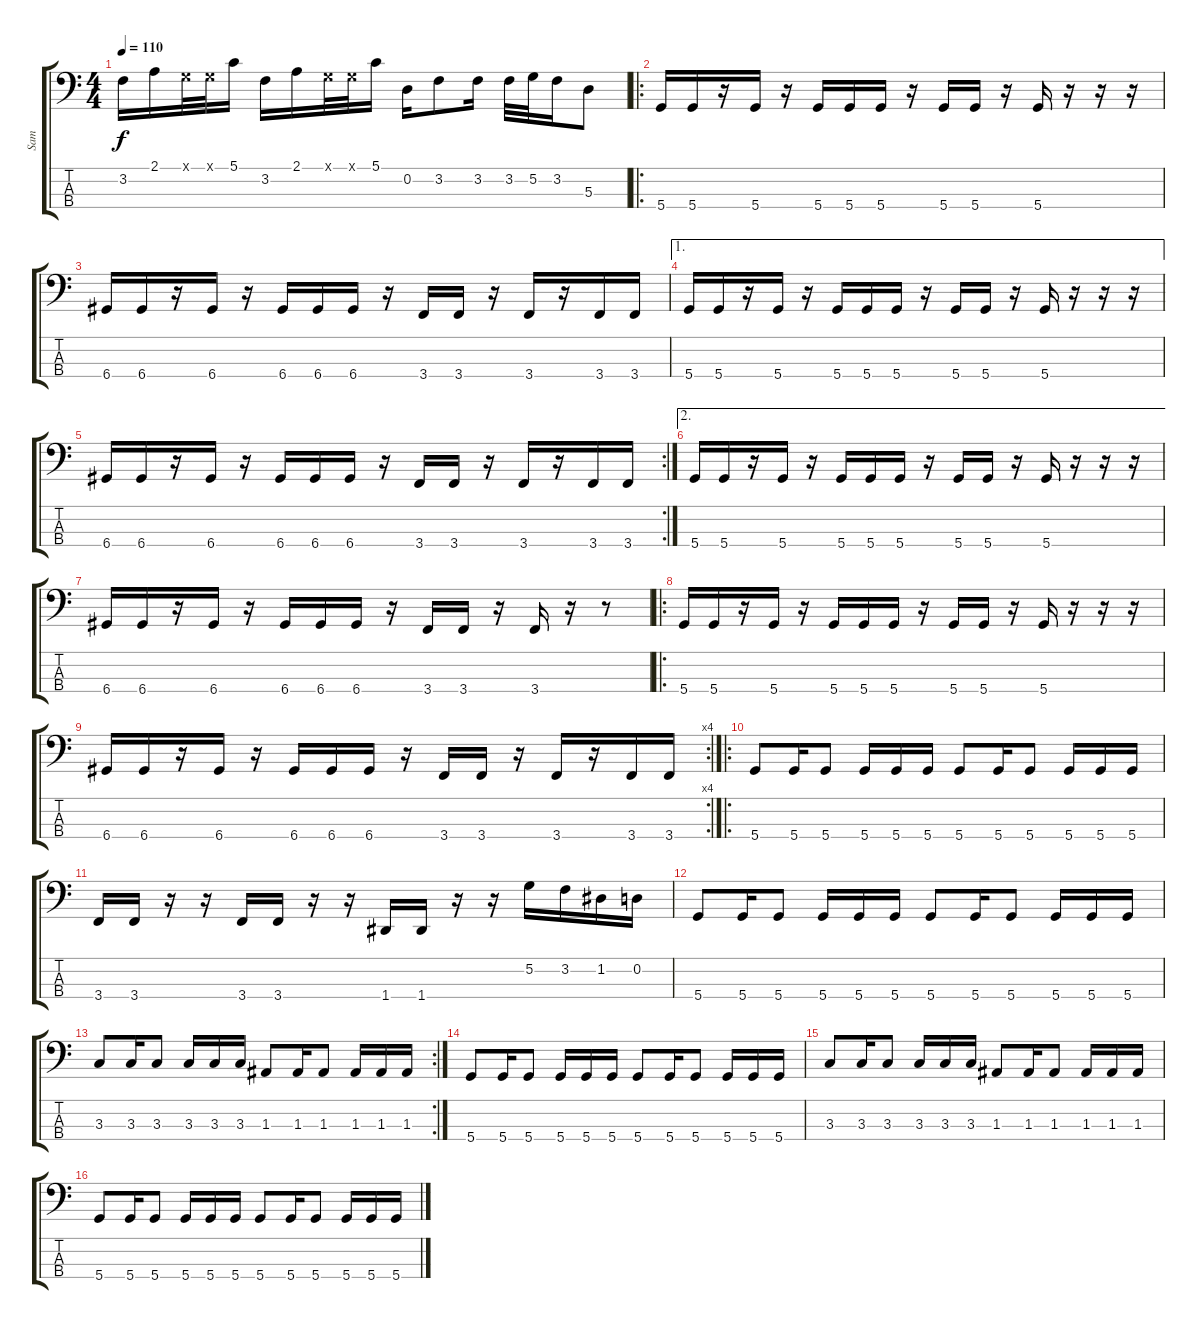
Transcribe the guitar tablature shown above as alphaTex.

\track ("Sam" "Sam") {instrument slapbass2}
\staff {score tabs}
\tuning (G2 D2 A1 D1) {hide}
\ts (4 4)
\tempo 110
\clef f4
\ks c
3.2.16{dy f} 2.1.16 0.1{x}.32 0.1{x}.32 5.1.16 3.2.16 2.1.16 0.1{x}.32 0.1{x}.32 5.1.16 0.2.16 3.2.8 3.2.16 3.2.32 5.2.32 3.2.16 5.3.8 |
\ro
5.4.16 5.4.16 r.16 5.4.16 r.16 5.4.16 5.4.16 5.4.16 r.16 5.4.16 5.4.16 r.16 5.4.16 r.16 r.16 r.16 |
6.4.16 6.4.16 r.16 6.4.16 r.16 6.4.16 6.4.16 6.4.16 r.16 3.4.16 3.4.16 r.16 3.4.16 r.16 3.4.16 3.4.16 |
\ae 1
5.4.16 5.4.16 r.16 5.4.16 r.16 5.4.16 5.4.16 5.4.16 r.16 5.4.16 5.4.16 r.16 5.4.16 r.16 r.16 r.16 |
\rc 2
6.4.16 6.4.16 r.16 6.4.16 r.16 6.4.16 6.4.16 6.4.16 r.16 3.4.16 3.4.16 r.16 3.4.16 r.16 3.4.16 3.4.16 |
\ae 2
5.4.16 5.4.16 r.16 5.4.16 r.16 5.4.16 5.4.16 5.4.16 r.16 5.4.16 5.4.16 r.16 5.4.16 r.16 r.16 r.16 |
6.4.16 6.4.16 r.16 6.4.16 r.16 6.4.16 6.4.16 6.4.16 r.16 3.4.16 3.4.16 r.16 3.4.16 r.16 r.8 |
\ro
5.4.16 5.4.16 r.16 5.4.16 r.16 5.4.16 5.4.16 5.4.16 r.16 5.4.16 5.4.16 r.16 5.4.16 r.16 r.16 r.16 |
\rc 4
6.4.16 6.4.16 r.16 6.4.16 r.16 6.4.16 6.4.16 6.4.16 r.16 3.4.16 3.4.16 r.16 3.4.16 r.16 3.4.16 3.4.16 |
\ro
5.4.8 5.4.16 5.4.8 5.4.16 5.4.16 5.4.16 5.4.8 5.4.16 5.4.8 5.4.16 5.4.16 5.4.16 |
3.4.16 3.4.16 r.16 r.16 3.4.16 3.4.16 r.16 r.16 1.4.16 1.4.16 r.16 r.16 5.2.16 3.2.16 1.2.16 0.2.16 |
5.4.8 5.4.16 5.4.8 5.4.16 5.4.16 5.4.16 5.4.8 5.4.16 5.4.8 5.4.16 5.4.16 5.4.16 |
\rc 2
3.3.8 3.3.16 3.3.8 3.3.16 3.3.16 3.3.16 1.3.8 1.3.16 1.3.8 1.3.16 1.3.16 1.3.16 |
5.4.8 5.4.16 5.4.8 5.4.16 5.4.16 5.4.16 5.4.8 5.4.16 5.4.8 5.4.16 5.4.16 5.4.16 |
3.3.8 3.3.16 3.3.8 3.3.16 3.3.16 3.3.16 1.3.8 1.3.16 1.3.8 1.3.16 1.3.16 1.3.16 |
5.4.8 5.4.16 5.4.8 5.4.16 5.4.16 5.4.16 5.4.8 5.4.16 5.4.8 5.4.16 5.4.16 5.4.16
